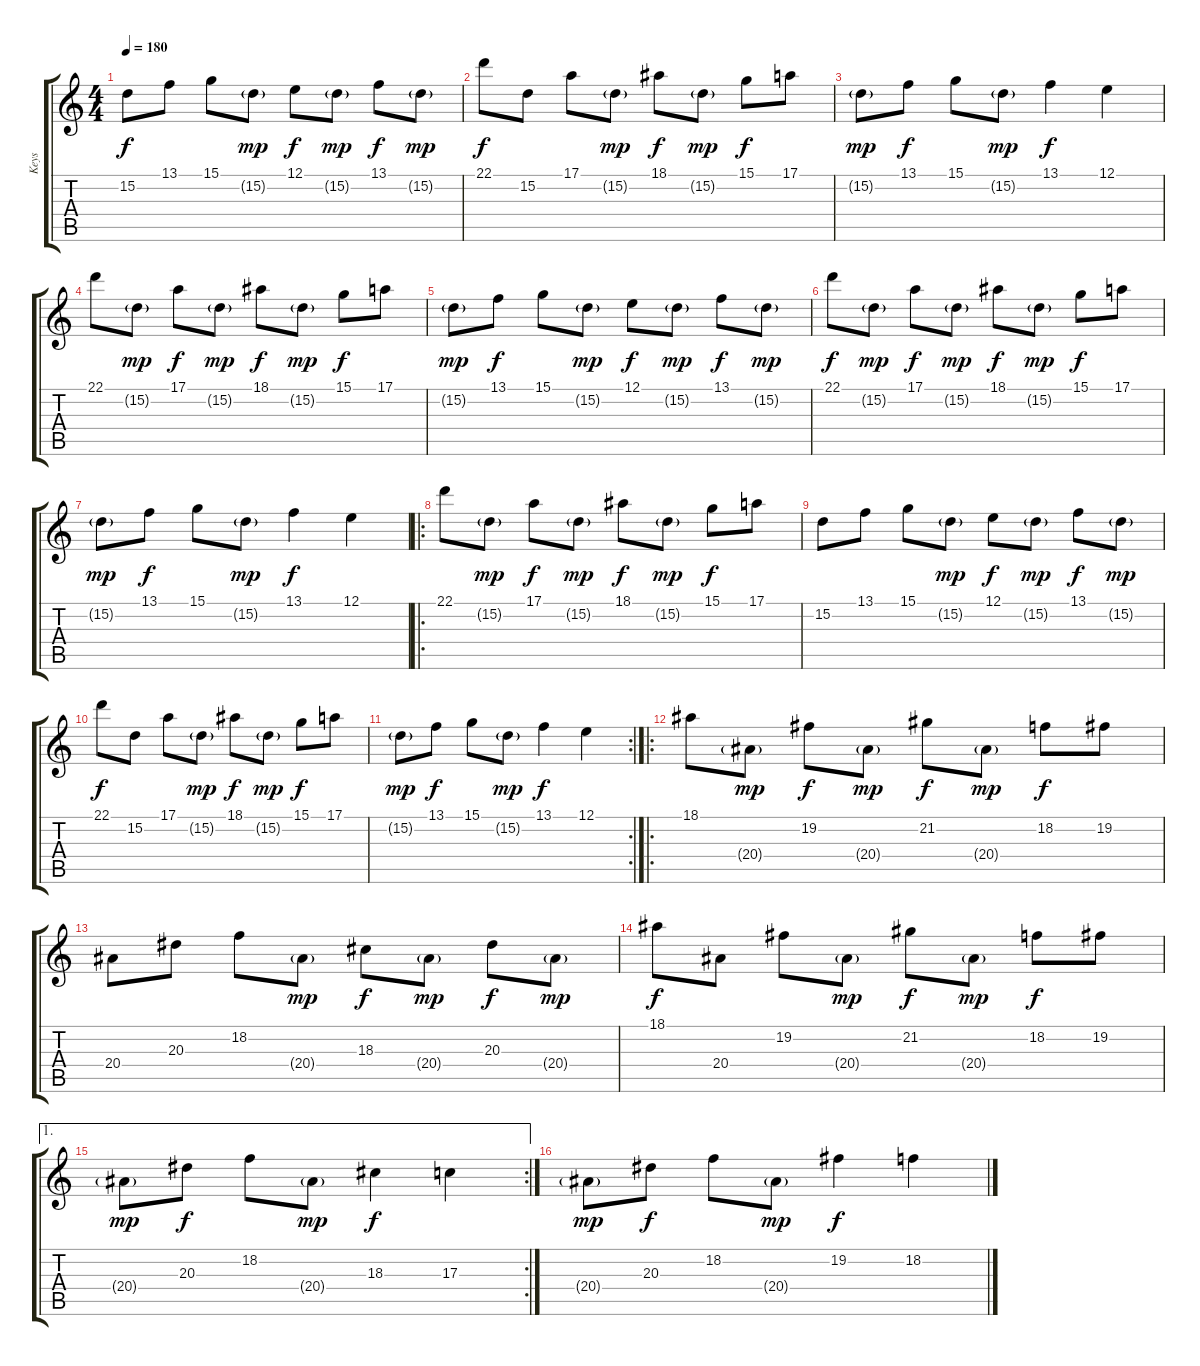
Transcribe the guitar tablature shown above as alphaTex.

\track ("Keys" "Keys") {instrument synthstrings2}
\staff {score tabs}
\tuning (E4 B3 G3 D3 A2 E2) {hide}
\ts (4 4)
\tempo 180
\clef g2
\ks c
15.2.8{dy f} 13.1.8 15.1.8 15.2{g}.8{dy mp} 12.1.8{dy f} 15.2{g}.8{dy mp} 13.1.8{dy f} 15.2{g}.8{dy mp} |
22.1.8{dy f} 15.2.8 17.1.8 15.2{g}.8{dy mp} 18.1.8{dy f} 15.2{g}.8{dy mp} 15.1.8{dy f} 17.1.8 |
15.2{g}.8{dy mp} 13.1.8{dy f} 15.1.8 15.2{g}.8{dy mp} 13.1.4{dy f} 12.1.4 |
22.1.8 15.2{g}.8{dy mp} 17.1.8{dy f} 15.2{g}.8{dy mp} 18.1.8{dy f} 15.2{g}.8{dy mp} 15.1.8{dy f} 17.1.8 |
15.2{g}.8{dy mp} 13.1.8{dy f} 15.1.8 15.2{g}.8{dy mp} 12.1.8{dy f} 15.2{g}.8{dy mp} 13.1.8{dy f} 15.2{g}.8{dy mp} |
22.1.8{dy f} 15.2{g}.8{dy mp} 17.1.8{dy f} 15.2{g}.8{dy mp} 18.1.8{dy f} 15.2{g}.8{dy mp} 15.1.8{dy f} 17.1.8 |
15.2{g}.8{dy mp} 13.1.8{dy f} 15.1.8 15.2{g}.8{dy mp} 13.1.4{dy f} 12.1.4 |
\ro
22.1.8 15.2{g}.8{dy mp} 17.1.8{dy f} 15.2{g}.8{dy mp} 18.1.8{dy f} 15.2{g}.8{dy mp} 15.1.8{dy f} 17.1.8 |
15.2.8 13.1.8 15.1.8 15.2{g}.8{dy mp} 12.1.8{dy f} 15.2{g}.8{dy mp} 13.1.8{dy f} 15.2{g}.8{dy mp} |
22.1.8{dy f} 15.2.8 17.1.8 15.2{g}.8{dy mp} 18.1.8{dy f} 15.2{g}.8{dy mp} 15.1.8{dy f} 17.1.8 |
\rc 2
15.2{g}.8{dy mp} 13.1.8{dy f} 15.1.8 15.2{g}.8{dy mp} 13.1.4{dy f} 12.1.4 |
\ro
18.1.8 20.4{g}.8{dy mp} 19.2.8{dy f} 20.4{g}.8{dy mp} 21.2.8{dy f} 20.4{g}.8{dy mp} 18.2.8{dy f} 19.2.8 |
20.4.8 20.3.8 18.2.8 20.4{g}.8{dy mp} 18.3.8{dy f} 20.4{g}.8{dy mp} 20.3.8{dy f} 20.4{g}.8{dy mp} |
18.1.8{dy f} 20.4.8 19.2.8 20.4{g}.8{dy mp} 21.2.8{dy f} 20.4{g}.8{dy mp} 18.2.8{dy f} 19.2.8 |
\ae 1
\rc 2
20.4{g}.8{dy mp} 20.3.8{dy f} 18.2.8 20.4{g}.8{dy mp} 18.3.4{dy f} 17.3.4 |
20.4{g}.8{dy mp} 20.3.8{dy f} 18.2.8 20.4{g}.8{dy mp} 19.2.4{dy f} 18.2.4
